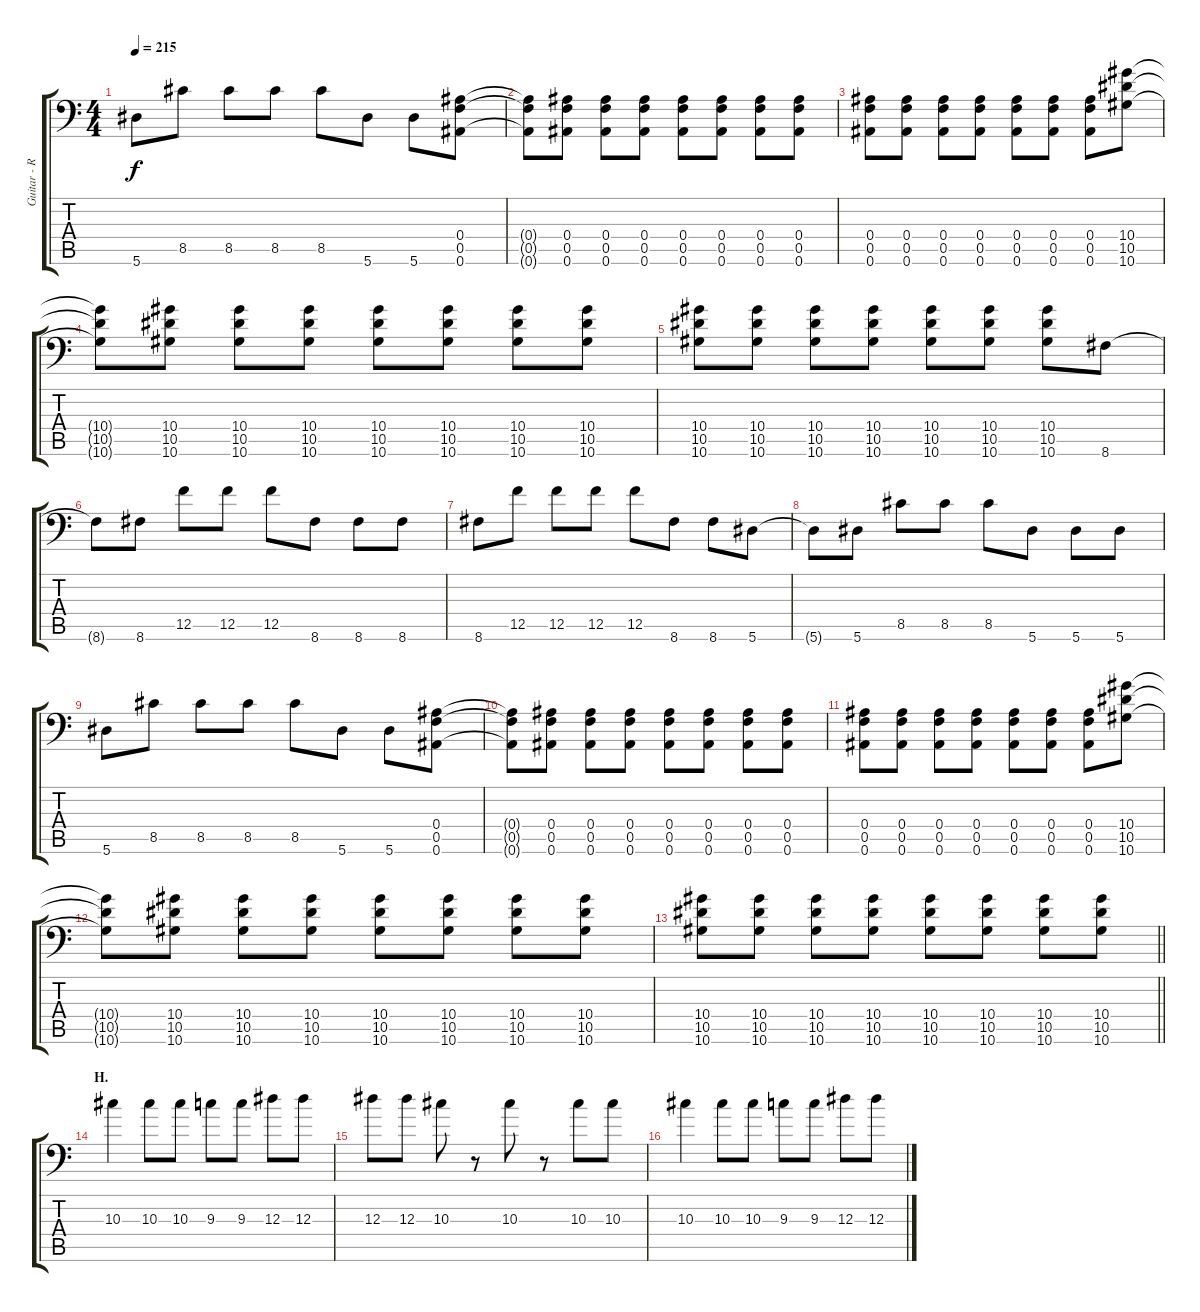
\track ("Guitar - Right" "Guitar - R") {instrument distortionguitar}
\staff {score tabs}
\tuning (C4 G3 Eb3 Bb2 F2 Bb1) {hide}
\ts (4 4)
\tempo 215
\clef f4
\ks c
5.6.8{dy f} 8.5.8 8.5.8 8.5.8 8.5.8 5.6.8 5.6.8 (0.4 0.5 0.6).8 |
(0.4{t} 0.5{t} 0.6{t}).8 (0.4 0.5 0.6).8 (0.4 0.5 0.6).8 (0.4 0.5 0.6).8 (0.4 0.5 0.6).8 (0.4 0.5 0.6).8 (0.4 0.5 0.6).8 (0.4 0.5 0.6).8 |
(0.4 0.5 0.6).8 (0.4 0.5 0.6).8 (0.4 0.5 0.6).8 (0.4 0.5 0.6).8 (0.4 0.5 0.6).8 (0.4 0.5 0.6).8 (0.4 0.5 0.6).8 (10.4 10.5 10.6).8 |
(10.4{t} 10.5{t} 10.6{t}).8 (10.4 10.5 10.6).8 (10.4 10.5 10.6).8 (10.4 10.5 10.6).8 (10.4 10.5 10.6).8 (10.4 10.5 10.6).8 (10.4 10.5 10.6).8 (10.4 10.5 10.6).8 |
(10.4 10.5 10.6).8 (10.4 10.5 10.6).8 (10.4 10.5 10.6).8 (10.4 10.5 10.6).8 (10.4 10.5 10.6).8 (10.4 10.5 10.6).8 (10.4 10.5 10.6).8 8.6.8 |
8.6{t}.8 8.6.8 12.5.8 12.5.8 12.5.8 8.6.8 8.6.8 8.6.8 |
8.6.8 12.5.8 12.5.8 12.5.8 12.5.8 8.6.8 8.6.8 5.6.8 |
5.6{t}.8 5.6.8 8.5.8 8.5.8 8.5.8 5.6.8 5.6.8 5.6.8 |
5.6.8 8.5.8 8.5.8 8.5.8 8.5.8 5.6.8 5.6.8 (0.4 0.5 0.6).8 |
(0.4{t} 0.5{t} 0.6{t}).8 (0.4 0.5 0.6).8 (0.4 0.5 0.6).8 (0.4 0.5 0.6).8 (0.4 0.5 0.6).8 (0.4 0.5 0.6).8 (0.4 0.5 0.6).8 (0.4 0.5 0.6).8 |
(0.4 0.5 0.6).8 (0.4 0.5 0.6).8 (0.4 0.5 0.6).8 (0.4 0.5 0.6).8 (0.4 0.5 0.6).8 (0.4 0.5 0.6).8 (0.4 0.5 0.6).8 (10.4 10.5 10.6).8 |
(10.4{t} 10.5{t} 10.6{t}).8 (10.4 10.5 10.6).8 (10.4 10.5 10.6).8 (10.4 10.5 10.6).8 (10.4 10.5 10.6).8 (10.4 10.5 10.6).8 (10.4 10.5 10.6).8 (10.4 10.5 10.6).8 |
\barLineRight lightlight
(10.4 10.5 10.6).8 (10.4 10.5 10.6).8 (10.4 10.5 10.6).8 (10.4 10.5 10.6).8 (10.4 10.5 10.6).8 (10.4 10.5 10.6).8 (10.4 10.5 10.6).8 (10.4 10.5 10.6).8 |
\section ("" "H.")
10.3.4 10.3.8 10.3.8 9.3.8 9.3.8 12.3.8 12.3.8 |
12.3.8 12.3.8 10.3.8 r.8 10.3.8 r.8 10.3.8 10.3.8 |
10.3.4 10.3.8 10.3.8 9.3.8 9.3.8 12.3.8 12.3.8
